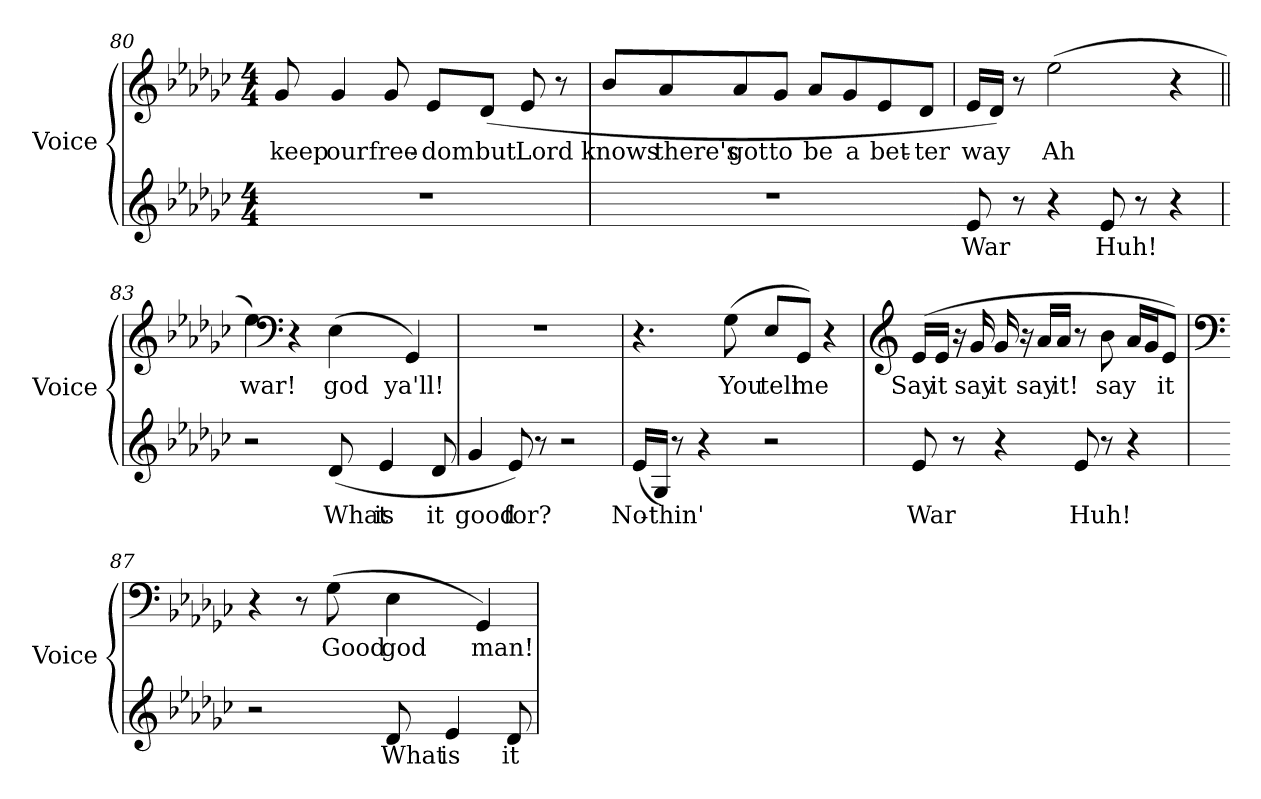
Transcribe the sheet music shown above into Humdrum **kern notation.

**kern	**text	**kern	**text
*part2	*part2	*part1	*part1
*staff2	*staff2	*staff1	*staff1
*I"Voice	*	*I"Voice	*
*I'Voice	*	*I'Voice	*
*clefG2	*	*clefG2	*
*k[b-e-a-d-g-c-]	*	*k[b-e-a-d-g-c-]	*
*e-:	*	*e-:	*
*M4/4	*	*M4/4	*
=80	=80	=80	=80
!	!	!	!LO:LY:b:color=#000000
1r	.	8g-i/	keep
!	!	!	!LO:LY:b:color=#000000
.	.	4g-i/	our
!	!	!	!LO:LY:b:color=#000000
.	.	8g-i/	free-
!	!	!	!LO:LY:b:color=#000000
.	.	8e-i/L	-dom
!	!	!	!LO:LY:b:color=#000000
.	.	(8d-i/J	but
!	!	!	!LO:LY:b:color=#000000
.	.	8e-i/	Lord
.	.	8r	.
!!LO:LB:g=z
=81	=81	=81	=81
!	!	!	!LO:LY:b:color=#000000
1r	.	8b-i/L	knows
!	!	!	!LO:LY:b:color=#000000
.	.	8a-i/	there's
!	!	!	!LO:LY:b:color=#000000
.	.	8a-i/	got
!	!	!	!LO:LY:b:color=#000000
.	.	8g-i/J	to
!	!	!	!LO:LY:b:color=#000000
.	.	8a-i/L	be
!	!	!	!LO:LY:b:color=#000000
.	.	8g-i/	a
!	!	!	!LO:LY:b:color=#000000
.	.	8e-i/	bet-
!	!	!	!LO:LY:b:color=#000000
.	.	8d-i/J	-ter
!!LO:LB:g=z
=82||	=82	=82	=82
!	!LO:LY:b:color=#000000	!	!
!	!	!	!LO:LY:b:color=#000000
8e-i/	War	16e-i/LL	way
.	.	16d-i/JJ)	.
8r	.	8r	.
!	!	!	!LO:LY:b:color=#000000
4r	.	(2ee-i\	Ah
!	!LO:LY:b:color=#000000	!	!
8e-i/	Huh!	.	.
8r	.	.	.
4r	.	4r	.
=83	=83||	=83||	=83||
!	!	!	!LO:LY:b:color=#000000
2r	.	4ee-i\)	war!
*	*	*clefF4	*
.	.	4r	.
!	!LO:LY:b:color=#000000	!	!
!	!	!	!LO:LY:b:color=#000000
(8d-i/	What	(4E-i\	god
!	!LO:LY:b:color=#000000	!	!
4e-i/	is	.	.
!	!	!	!LO:LY:b:color=#000000
.	.	4GG-i/)	ya'll!
!	!LO:LY:b:color=#000000	!	!
8d-i/	it	.	.
=84	=84	=84	=84
!	!LO:LY:b:color=#000000	!	!
4g-i/	good	1r	.
!	!LO:LY:b:color=#000000	!	!
8e-i/)	for?	.	.
8r	.	.	.
2r	.	.	.
!!LO:LB:g=z
=85	=85	=85	=85
!	!LO:LY:b:color=#000000	!	!
(16e-i/LL	No-	4.r	.
!	!LO:LY:b:color=#000000	!	!
16G-i/JJ)	-thin'	.	.
8r	.	.	.
4r	.	.	.
!	!	!	!LO:LY:b:color=#000000
.	.	(8G-i\	You
!	!	!	!LO:LY:b:color=#000000
2r	.	8E-i/L	tell
!	!	!	!LO:LY:b:color=#000000
.	.	8GG-i/J)	me
.	.	4r	.
!!LO:LB:g=z
=86	=86	=86	=86
*	*	*clefG2	*
!	!LO:LY:b:color=#000000	!	!
!	!	!	!LO:LY:b:color=#000000
8e-i/	War	(16e-i/LL	Say
!	!	!	!LO:LY:b:color=#000000
.	.	16e-i/JJ	it
8r	.	16r	.
!	!	!	!LO:LY:b:color=#000000
.	.	16g-i/	say
!	!	!	!LO:LY:b:color=#000000
4r	.	16g-i/	it
.	.	16r	.
!	!	!	!LO:LY:b:color=#000000
.	.	16a-i/LL	say
!	!	!	!LO:LY:b:color=#000000
.	.	16a-i/JJ	it!
!	!LO:LY:b:color=#000000	!	!
8e-i/	Huh!	8r	.
!	!	!	!LO:LY:b:color=#000000
8r	.	8b-i\	say
4r	.	16a-i/LL	.
.	.	16g-i/J	.
!	!	!	!LO:LY:b:color=#000000
.	.	8e-i/J)	it
=87	=87	=87	=87
*	*	*clefF4	*
2r	.	4r	.
.	.	8r	.
!	!	!	!LO:LY:b:color=#000000
.	.	(8G-i\	Good
!	!LO:LY:b:color=#000000	!	!
!	!	!	!LO:LY:b:color=#000000
8d-i/	What	4E-i\	god
!	!LO:LY:b:color=#000000	!	!
4e-i/	is	.	.
!	!	!	!LO:LY:b:color=#000000
.	.	4GG-i/)	man!
!	!LO:LY:b:color=#000000	!	!
8d-i/	it	.	.
=	=	=	=
*-	*-	*-	*-
